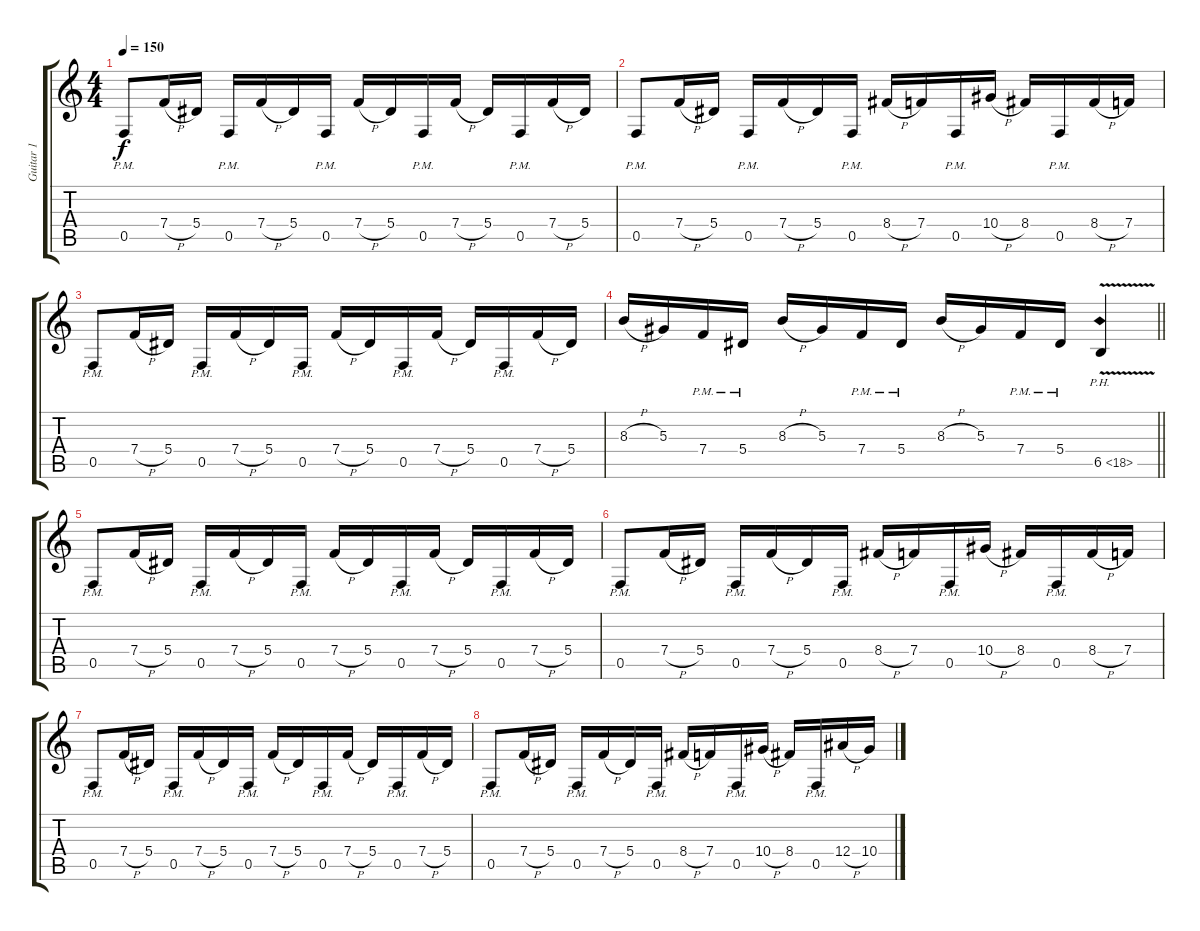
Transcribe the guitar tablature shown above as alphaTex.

\track ("Guitar 1" "Guitar 1") {instrument distortionguitar}
\staff {score tabs}
\tuning (C4 G3 Eb3 Bb2 F2 C2) {hide}
\ts (4 4)
\tempo 150
\clef g2
\ks c
0.5{pm}.8{dy f} 7.4{h}.16 5.4.16 0.5{pm}.16 7.4{h}.16 5.4.16 0.5{pm}.16 7.4{h}.16 5.4.16 0.5{pm}.16 7.4{h}.16 5.4.16 0.5{pm}.16 7.4{h}.16 5.4.16 |
0.5{pm}.8 7.4{h}.16 5.4.16 0.5{pm}.16 7.4{h}.16 5.4.16 0.5{pm}.16 8.4{h}.16 7.4.16 0.5{pm}.16 10.4{h}.16 8.4.16 0.5{pm}.16 8.4{h}.16 7.4.16 |
0.5{pm}.8 7.4{h}.16 5.4.16 0.5{pm}.16 7.4{h}.16 5.4.16 0.5{pm}.16 7.4{h}.16 5.4.16 0.5{pm}.16 7.4{h}.16 5.4.16 0.5{pm}.16 7.4{h}.16 5.4.16 |
\barLineRight lightlight
8.3{h}.16 5.3.16 7.4{pm}.16 5.4{pm}.16 8.3{h}.16 5.3.16 7.4{pm}.16 5.4{pm}.16 8.3{h}.16 5.3.16 7.4{pm}.16 5.4{pm}.16 6.5{ph 12 v}.4 |
0.5{pm}.8 7.4{h}.16 5.4.16 0.5{pm}.16 7.4{h}.16 5.4.16 0.5{pm}.16 7.4{h}.16 5.4.16 0.5{pm}.16 7.4{h}.16 5.4.16 0.5{pm}.16 7.4{h}.16 5.4.16 |
0.5{pm}.8 7.4{h}.16 5.4.16 0.5{pm}.16 7.4{h}.16 5.4.16 0.5{pm}.16 8.4{h}.16 7.4.16 0.5{pm}.16 10.4{h}.16 8.4.16 0.5{pm}.16 8.4{h}.16 7.4.16 |
0.5{pm}.8 7.4{h}.16 5.4.16 0.5{pm}.16 7.4{h}.16 5.4.16 0.5{pm}.16 7.4{h}.16 5.4.16 0.5{pm}.16 7.4{h}.16 5.4.16 0.5{pm}.16 7.4{h}.16 5.4.16 |
0.5{pm}.8 7.4{h}.16 5.4.16 0.5{pm}.16 7.4{h}.16 5.4.16 0.5{pm}.16 8.4{h}.16 7.4.16 0.5{pm}.16 10.4{h}.16 8.4.16 0.5{pm}.16 12.4{h}.16 10.4.16
